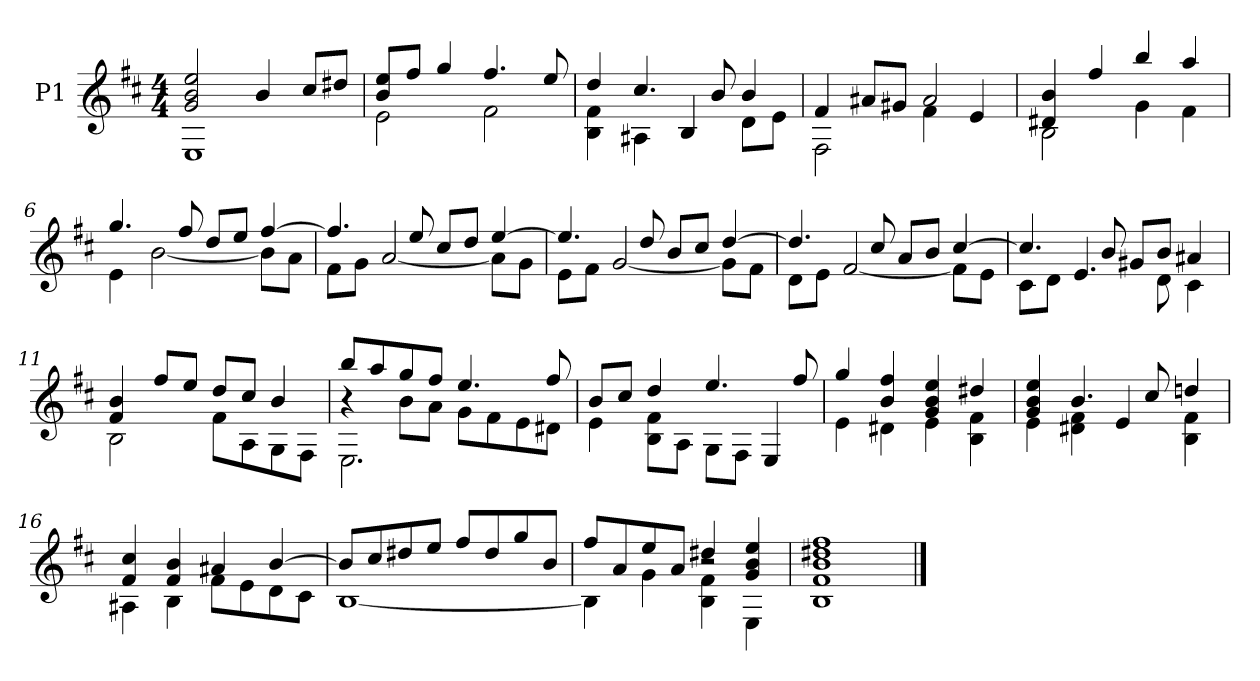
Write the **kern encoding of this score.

**kern
*part1
*staff1
*I"P1
!!LO:PB:g=z
*clefG2
*ITrd7c12
*k[f#c#]
*b:
*M4/4
*MM84
=1
*^
2Gi/ 2Bi 2ei	1EEi
4Bi/	.
8c#i/L	.
8d#Xi/J	.
=2	=2
8Bi/ 8eiL	2Ei\
8f#i/J	.
4gi/	.
4.f#i/	2F#i\
8ei/	.
=3	=3
4di/	4BBi\ 4F#i
4.c#i/	4AA#Xi\
.	4BBi/
8Bi/	.
4Bi/	8Di\L
.	8Ei\J
=4	=4
4F#i/	2FF#i\
8A#Xi/L	.
8G#Xi/J	.
2A#i/	4F#i\
.	4Ei/
!!LO:LB:g=z	!!
=5	=5
4D#Xi/ 4Bi	2BBi\
4f#i/	.
4bi/	4Gi\
4ai/	4F#i\
=6	=6
4.gi/	4Ei\
.	[2Bi\
8f#i/	.
8di/L	.
8ei/J	.
[4f#i/	8Bi\L]
.	8Ai\J
=7	=7
4.f#i/]	8F#i\L
.	8Gi\J
.	[2Ai/
8ei/	.
8c#i/L	.
8di/J	.
[4ei/	8Ai\L]
.	8Gi\J
=8	=8
4.ei/]	8Ei\L
.	8F#i\J
.	[2Gi/
8di/	.
8Bi/L	.
8c#i/J	.
[4di/	8Gi\L]
.	8F#i\J
!!LO:LB:g=z	!!
=9	=9
4.di/]	8Di\L
.	8Ei\J
.	[2F#i/
8c#i/	.
8Ai/L	.
8Bi/J	.
[4c#i/	8F#i\L]
.	8Ei\J
=10	=10
4.c#i/]	8C#i\L
.	8Di\J
.	4.Ei/
8Bi/	.
8G#Xi/L	.
8Bi/J	8Di\
4A#Xi/	4C#i\
=11	=11
4F#i/ 4Bi	2BBi\
8f#i/L	.
8ei/J	.
8di/L	8F#i\L
8c#i/J	8AAi\
4Bi/	8GGi\
.	8FF#i\J
!!LO:LB:g=z	!!
=12	=12
*	*^
8bi/L	4r	2.EEi\
8ai/	.	.
8gi/	8Bi\L	.
8f#i/J	8Ai\J	.
4.ei/	8Gi\L	.
.	8F#i\	.
.	8Ei\	4ryy
8f#i/	8D#Xi\J	.
*	*v	*v
=13	=13
8Bi/L	4Ei\
8c#i/J	.
4di/	8BBi\ 8F#iL
.	8AAi\J
4.ei/	8GGi\L
.	8FF#i\J
.	4EEi/
8f#i/	.
=14	=14
4gi/	4Ei\
4Bi/ 4f#i	4D#Xi\
4Gi/ 4Bi 4ei	4Ei\
4d#Xi/	4BBi\ 4F#i
=15	=15
4Gi/ 4Bi 4ei	4Ei\
4.Bi/	4D#Xi\ 4F#i
.	4Ei/
8c#i/	.
4dni/	4BBi\ 4F#i
!!LO:LB:g=z	!!
=16	=16
4F#i/ 4c#i	4AA#Xi\
4F#i/ 4Bi	4BBi\
4A#Xi/	8F#i\L
.	8Ei\
[4Bi/	8Di\
.	8C#i\J
=17	=17
8Bi/L]	[1BBi
8c#i/	.
8d#Xi/	.
8ei/J	.
8f#i/L	.
8d#i/	.
8gi/	.
8Bi/J	.
=18	=18
*	*^
8f#i/L	4BBi\]	2ryy
8Ai/	.	.
8ei/	4Gi\	.
8Ai/J	.	.
4d#Xi/	4BBi\ 4F#i	2r
4Gi/ 4Bi 4ei	4EEi\	.
*	*v	*v
=19	=19
1Bi 1d#Xi 1f#i	1BBi 1F#i
*v	*v
==
*-
